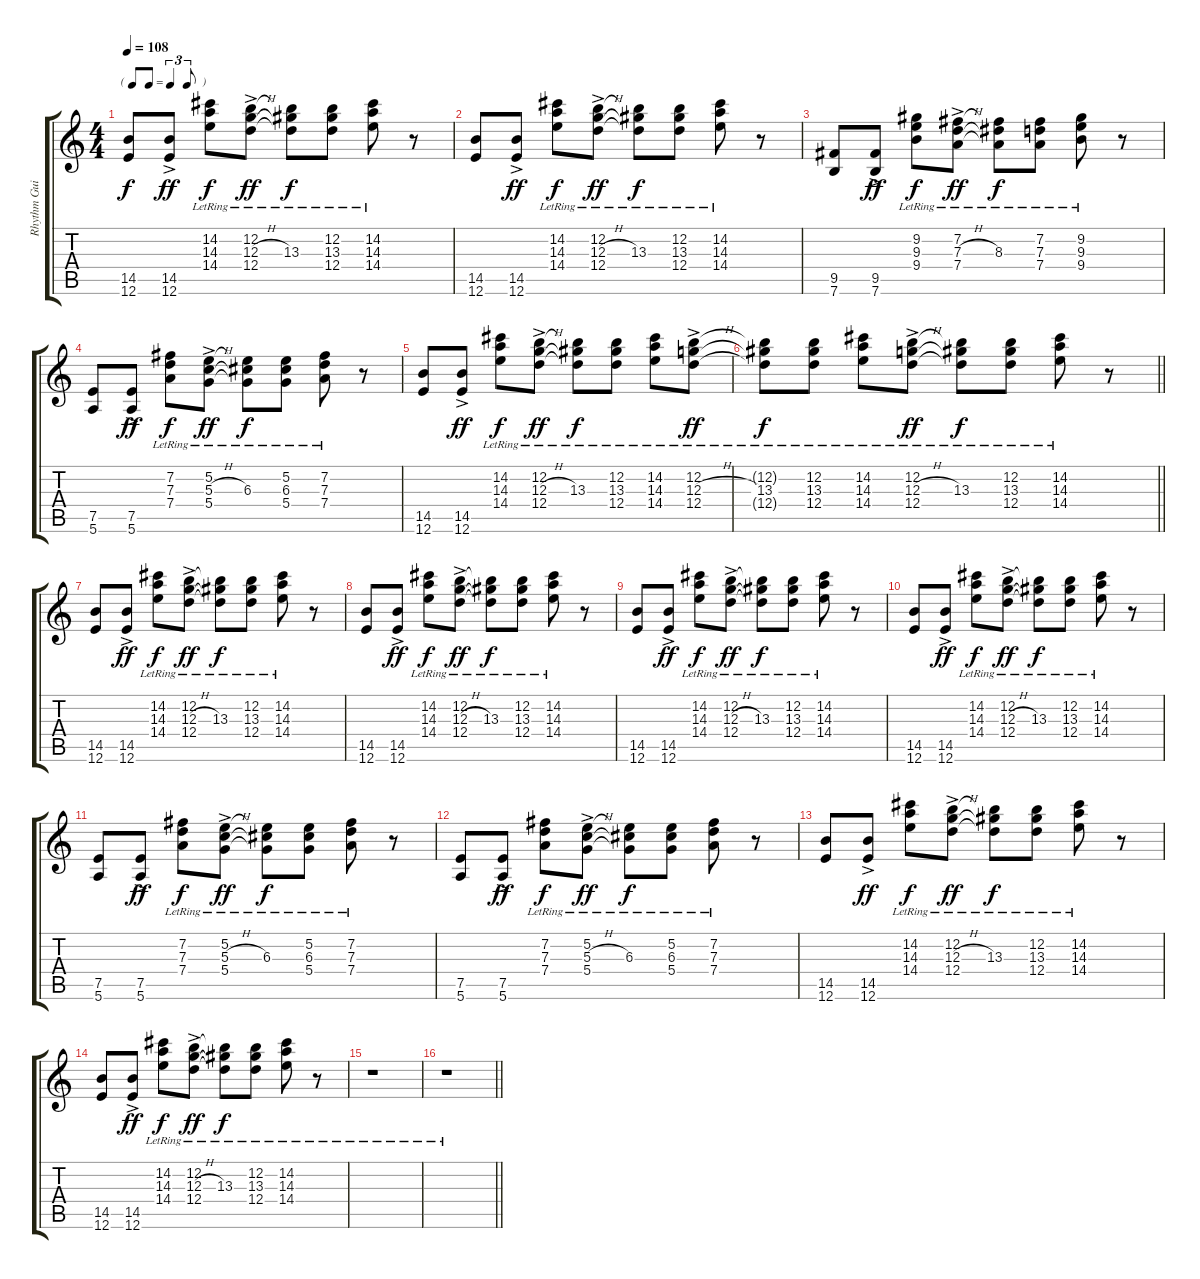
\track ("Rhythm Guitar" "Rhythm Gui") {instrument overdrivenguitar}
\staff {score tabs}
\tuning (E4 B3 G3 D3 A2 E2) {hide}
\ts (4 4)
\tf triplet8th
\tempo 108
\clef g2
\ks c
(14.5 12.6).8{dy f} (14.5{ac} 12.6{ac}).8{dy ff} (14.2{lr} 14.3{lr} 14.4{lr}).8{dy f} (12.2{ac lr} 12.3{h ac lr} 12.4{ac lr}).8{dy ff} (12.2{t} 13.3{lr} 12.4{t}).8{dy f} (12.2{lr} 13.3{lr} 12.4{lr}).8 (14.2{lr} 14.3{lr} 14.4{lr}).8 r.8 |
(14.5 12.6).8 (14.5{ac} 12.6{ac}).8{dy ff} (14.2{lr} 14.3{lr} 14.4{lr}).8{dy f} (12.2{ac lr} 12.3{h ac lr} 12.4{ac lr}).8{dy ff} (12.2{t} 13.3{lr} 12.4{t}).8{dy f} (12.2{lr} 13.3{lr} 12.4{lr}).8 (14.2{lr} 14.3{lr} 14.4{lr}).8 r.8 |
(9.5 7.6).8 (9.5{ac} 7.6{ac}).8{dy ff} (9.2{lr} 9.3{lr} 9.4{lr}).8{dy f} (7.2{ac lr} 7.3{h ac lr} 7.4{ac lr}).8{dy ff} (7.2{t} 8.3{lr} 7.4{t}).8{dy f} (7.2{lr} 7.3{lr} 7.4{lr}).8 (9.2{lr} 9.3{lr} 9.4{lr}).8 r.8 |
(7.5 5.6).8 (7.5{ac} 5.6{ac}).8{dy ff} (7.2{lr} 7.3{lr} 7.4{lr}).8{dy f} (5.2{ac lr} 5.3{h ac lr} 5.4{ac lr}).8{dy ff} (5.2{t} 6.3{lr} 5.4{t}).8{dy f} (5.2{lr} 6.3{lr} 5.4{lr}).8 (7.2{lr} 7.3{lr} 7.4{lr}).8 r.8 |
(14.5 12.6).8 (14.5{ac} 12.6{ac}).8{dy ff} (14.2{lr} 14.3{lr} 14.4{lr}).8{dy f} (12.2{ac lr} 12.3{h ac lr} 12.4{ac lr}).8{dy ff} (12.2{t} 13.3{lr} 12.4{t}).8{dy f} (12.2{lr} 13.3{lr} 12.4{lr}).8 (14.2{lr} 14.3{lr} 14.4{lr}).8 (12.2{ac lr} 12.3{h ac lr} 12.4{ac lr}).8{dy ff} |
\barLineRight lightlight
(12.2{t} 13.3{lr} 12.4{t}).8{dy f} (12.2{lr} 13.3{lr} 12.4{lr}).8 (14.2{lr} 14.3{lr} 14.4{lr}).8 (12.2{ac lr} 12.3{h ac lr} 12.4{ac lr}).8{dy ff} (12.2{t} 13.3{lr} 12.4{t}).8{dy f} (12.2{lr} 13.3{lr} 12.4{lr}).8 (14.2{lr} 14.3{lr} 14.4{lr}).8 r.8 |
(14.5 12.6).8 (14.5{ac} 12.6{ac}).8{dy ff} (14.2{lr} 14.3{lr} 14.4{lr}).8{dy f} (12.2{ac lr} 12.3{h ac lr} 12.4{ac lr}).8{dy ff} (12.2{t} 13.3{lr} 12.4{t}).8{dy f} (12.2{lr} 13.3{lr} 12.4{lr}).8 (14.2{lr} 14.3{lr} 14.4{lr}).8 r.8 |
(14.5 12.6).8 (14.5{ac} 12.6{ac}).8{dy ff} (14.2{lr} 14.3{lr} 14.4{lr}).8{dy f} (12.2{ac lr} 12.3{h ac lr} 12.4{ac lr}).8{dy ff} (12.2{t} 13.3{lr} 12.4{t}).8{dy f} (12.2{lr} 13.3{lr} 12.4{lr}).8 (14.2{lr} 14.3{lr} 14.4{lr}).8 r.8 |
(14.5 12.6).8 (14.5{ac} 12.6{ac}).8{dy ff} (14.2{lr} 14.3{lr} 14.4{lr}).8{dy f} (12.2{ac lr} 12.3{h ac lr} 12.4{ac lr}).8{dy ff} (12.2{t} 13.3{lr} 12.4{t}).8{dy f} (12.2{lr} 13.3{lr} 12.4{lr}).8 (14.2{lr} 14.3{lr} 14.4{lr}).8 r.8 |
(14.5 12.6).8 (14.5{ac} 12.6{ac}).8{dy ff} (14.2{lr} 14.3{lr} 14.4{lr}).8{dy f} (12.2{ac lr} 12.3{h ac lr} 12.4{ac lr}).8{dy ff} (12.2{t} 13.3{lr} 12.4{t}).8{dy f} (12.2{lr} 13.3{lr} 12.4{lr}).8 (14.2{lr} 14.3{lr} 14.4{lr}).8 r.8 |
(7.5 5.6).8 (7.5{ac} 5.6{ac}).8{dy ff} (7.2{lr} 7.3{lr} 7.4{lr}).8{dy f} (5.2{ac lr} 5.3{h ac lr} 5.4{ac lr}).8{dy ff} (5.2{t} 6.3{lr} 5.4{t}).8{dy f} (5.2{lr} 6.3{lr} 5.4{lr}).8 (7.2{lr} 7.3{lr} 7.4{lr}).8 r.8 |
(7.5 5.6).8 (7.5{ac} 5.6{ac}).8{dy ff} (7.2{lr} 7.3{lr} 7.4{lr}).8{dy f} (5.2{ac lr} 5.3{h ac lr} 5.4{ac lr}).8{dy ff} (5.2{t} 6.3{lr} 5.4{t}).8{dy f} (5.2{lr} 6.3{lr} 5.4{lr}).8 (7.2{lr} 7.3{lr} 7.4{lr}).8 r.8 |
(14.5 12.6).8 (14.5{ac} 12.6{ac}).8{dy ff} (14.2{lr} 14.3{lr} 14.4{lr}).8{dy f} (12.2{ac lr} 12.3{h ac lr} 12.4{ac lr}).8{dy ff} (12.2{t} 13.3{lr} 12.4{t}).8{dy f} (12.2{lr} 13.3{lr} 12.4{lr}).8 (14.2{lr} 14.3{lr} 14.4{lr}).8 r.8 |
(14.5 12.6).8 (14.5{ac} 12.6{ac}).8{dy ff} (14.2{lr} 14.3{lr} 14.4{lr}).8{dy f} (12.2{ac lr} 12.3{h ac lr} 12.4{ac lr}).8{dy ff} (12.2{t} 13.3{lr} 12.4{t}).8{dy f} (12.2{lr} 13.3{lr} 12.4{lr}).8 (14.2{lr} 14.3{lr} 14.4{lr}).8 r.8 |
r.1 |
\barLineRight lightlight
r.1
